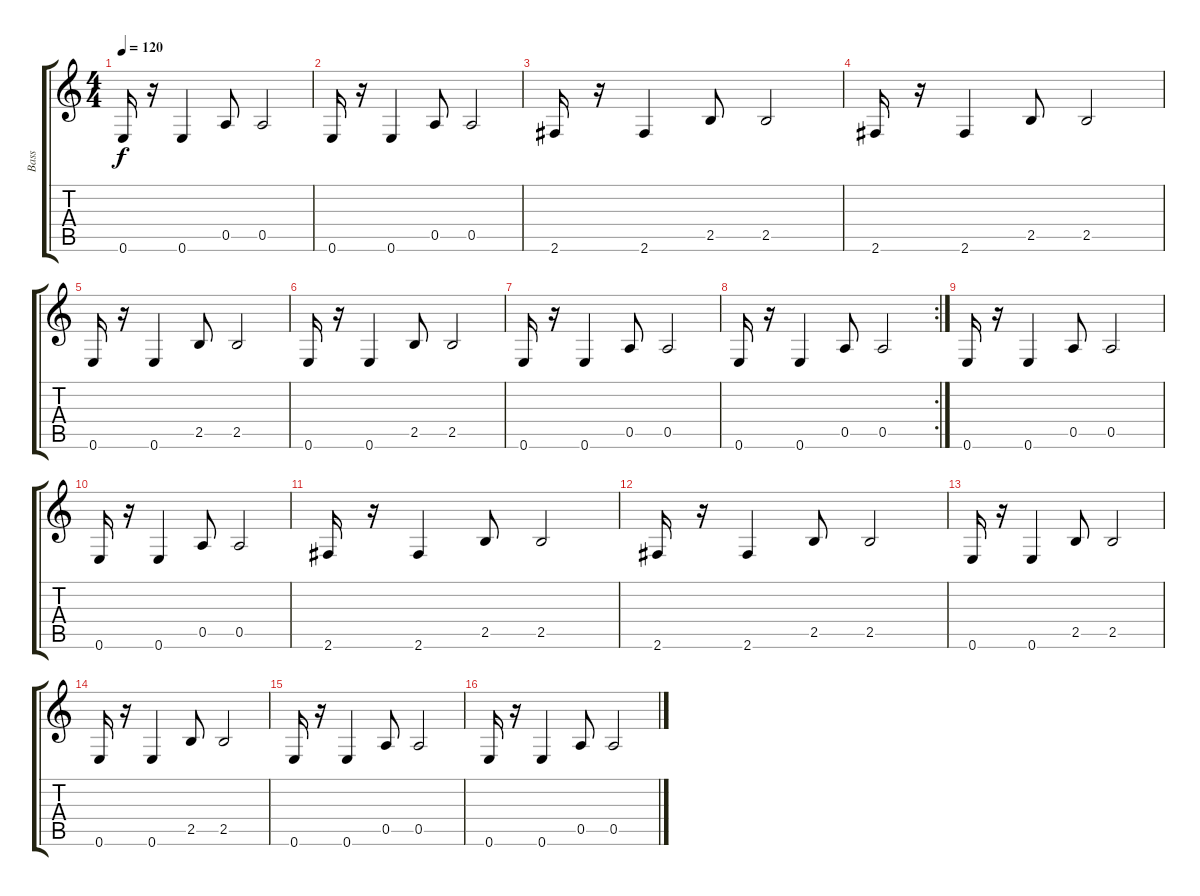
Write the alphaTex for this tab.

\track ("Bass" "Bass") {instrument electricbasspick}
\staff {score tabs}
\tuning (E4 B3 G3 D3 A2 E2) {hide}
\ts (4 4)
\tempo 120
\clef g2
\ks c
0.6.16{dy f} r.16 0.6.4 0.5.8 0.5.2 |
0.6.16 r.16 0.6.4 0.5.8 0.5.2 |
2.6.16 r.16 2.6.4 2.5.8 2.5.2 |
2.6.16 r.16 2.6.4 2.5.8 2.5.2 |
0.6.16 r.16 0.6.4 2.5.8 2.5.2 |
0.6.16 r.16 0.6.4 2.5.8 2.5.2 |
0.6.16 r.16 0.6.4 0.5.8 0.5.2 |
\rc 2
0.6.16 r.16 0.6.4 0.5.8 0.5.2 |
0.6.16 r.16 0.6.4 0.5.8 0.5.2 |
0.6.16 r.16 0.6.4 0.5.8 0.5.2 |
2.6.16 r.16 2.6.4 2.5.8 2.5.2 |
2.6.16 r.16 2.6.4 2.5.8 2.5.2 |
0.6.16 r.16 0.6.4 2.5.8 2.5.2 |
0.6.16 r.16 0.6.4 2.5.8 2.5.2 |
0.6.16 r.16 0.6.4 0.5.8 0.5.2 |
0.6.16 r.16 0.6.4 0.5.8 0.5.2
